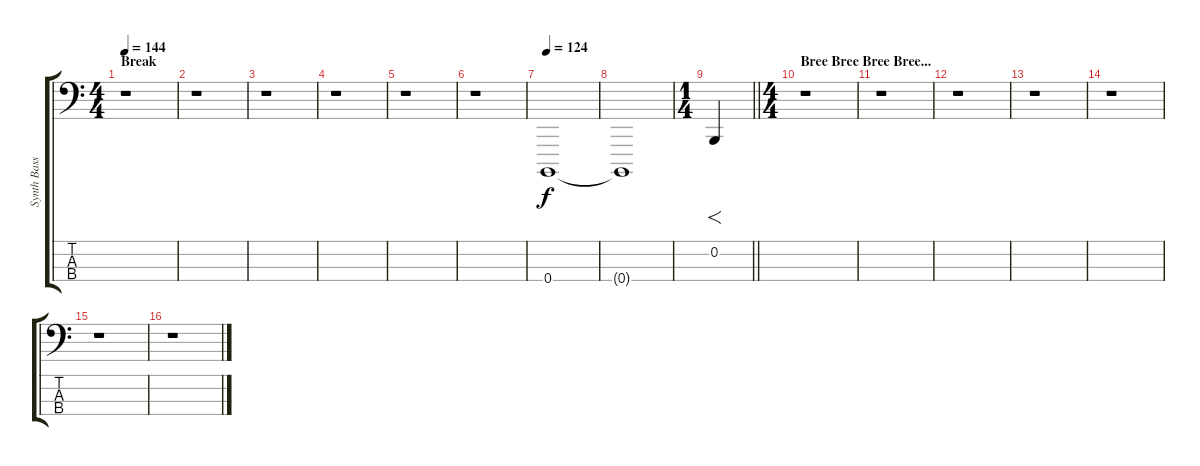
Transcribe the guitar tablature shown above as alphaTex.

\track ("Synth Bass" "Synth Bass") {instrument synthbrass1}
\staff {score tabs}
\tuning (E2 B1 Gb1 B0) {hide}
\ts (4 4)
\section ("" "Break")
\tempo 144
\clef f4
\ks c
r.1{dy f} |
r.1 |
r.1 |
r.1 |
r.1 |
r.1 |
\tempo 124
0.4.1 |
0.4{t}.1 |
\ts (1 4)
\barLineRight lightlight
0.2.4{f instrument applause} |
\ts (4 4)
\section ("" "Bree Bree Bree Bree...")
r.1 |
r.1 |
r.1 |
r.1 |
r.1 |
r.1 |
r.1
